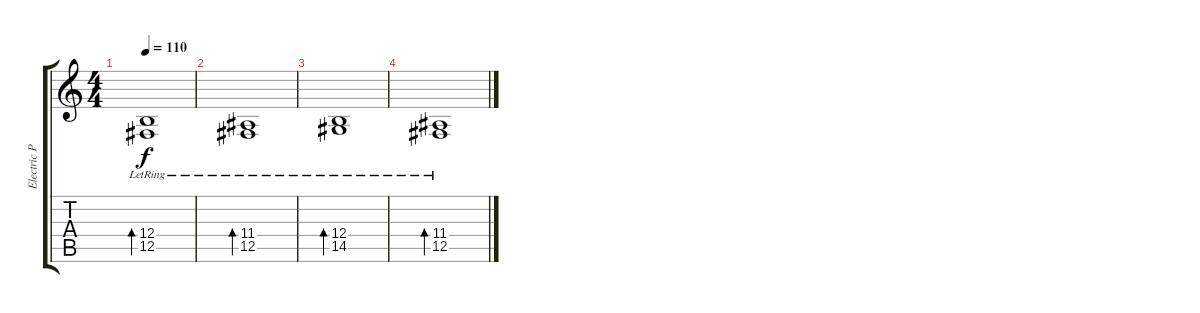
\track ("Electric Piano" "Electric P") {instrument electricgrandpiano}
\staff {score tabs}
\tuning (Db4 Ab3 E3 B2 Gb2 Db2) {hide}
\ts (4 4)
\tempo 110
\clef g2
\ks c
(12.4{lr} 12.5{lr}).1{bd 240 dy f} |
(11.4{lr} 12.5{lr}).1{bd 240} |
(12.4{lr} 14.5{lr}).1{bd 240} |
(11.4{lr} 12.5{lr}).1{bd 240}
